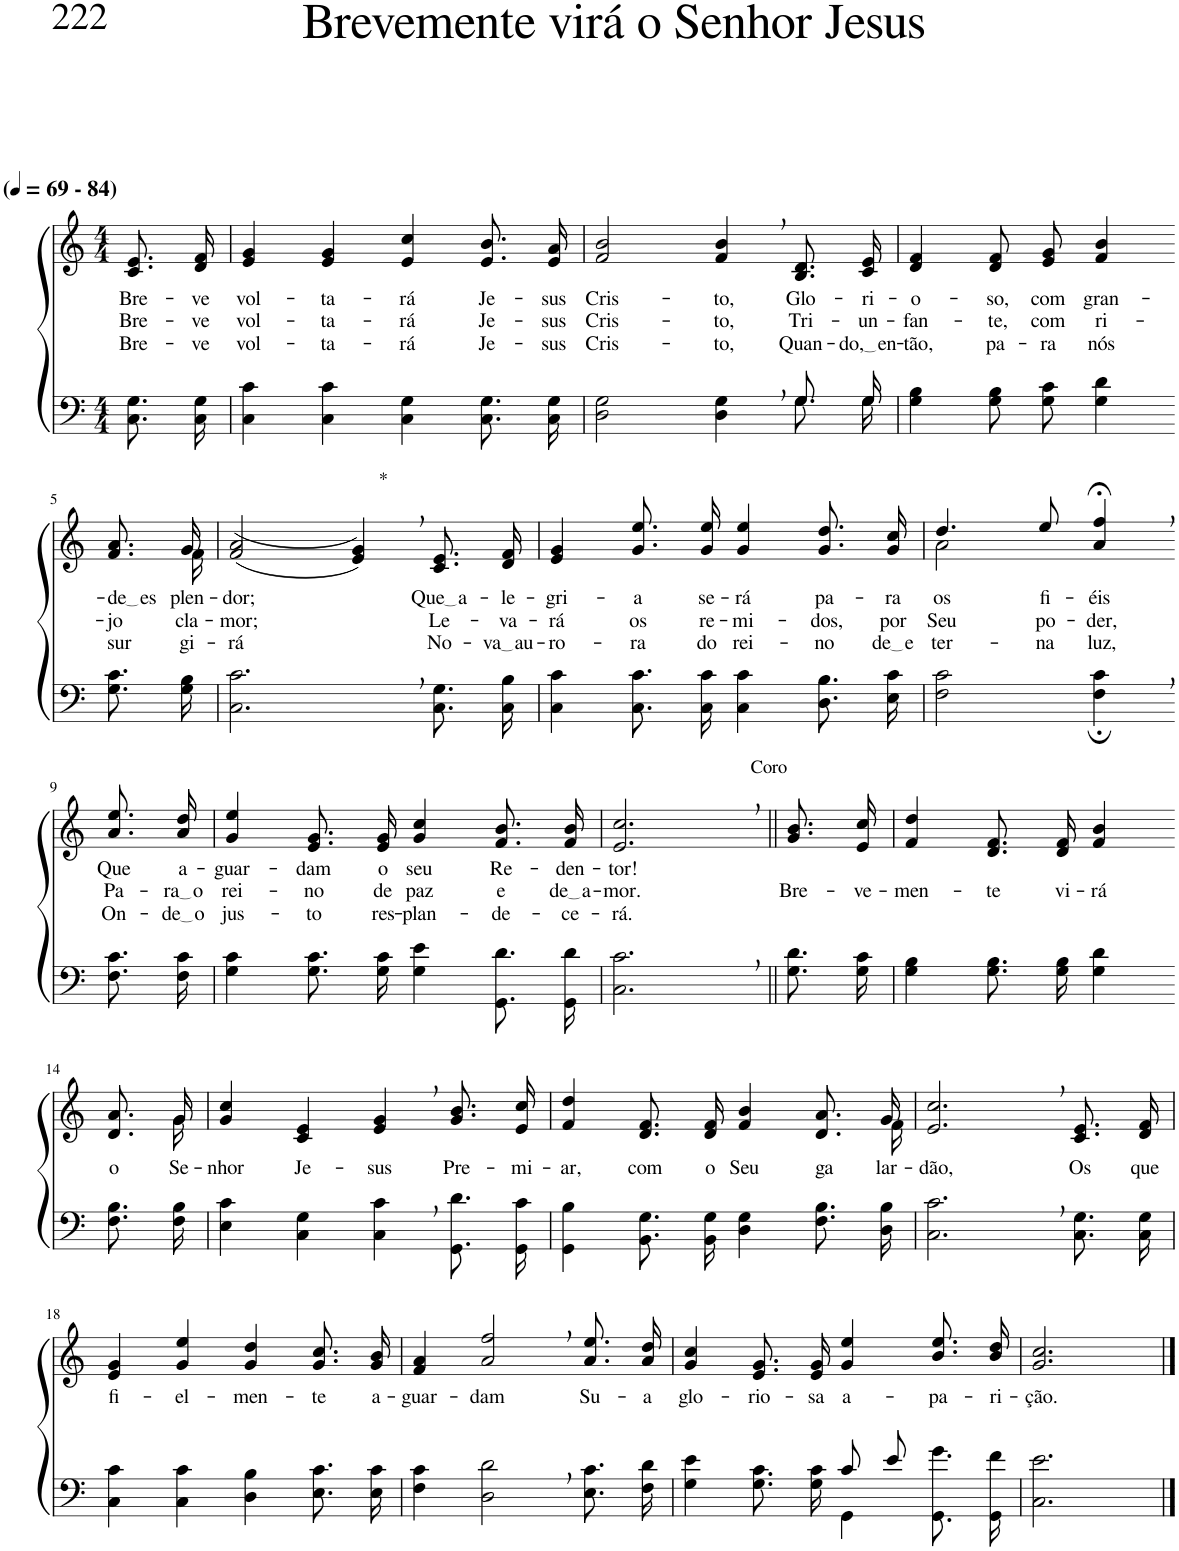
**kern	**kern	**text	**text	**text
*part2	*part1	*part1	*part1	*part1
*staff2	*staff1	*staff1	*staff1	*staff1
*I"Parte III e IV	*I"Parte I e II	*	*	*
*clefF4	*clefG2	*	*	*
*Trd1c2	*Trd1c2	*	*	*
*k[]	*k[]	*	*	*
*M4/4	*M4/4	*	*	*
*MM69	*MM69	*	*	*
=1	=1	=1	=1	=1
!	!LO:TX:a:B:t=(	!	!	!
!	!LO:TX:a:B:t=- 84)	!	!	!
!	!	!LO:LY:b	!LO:LY:b	!LO:LY:b
8.C\ 8.G\L	8.c/ 8.e/L	Bre-	Bre-	Bre-
!	!	!LO:LY:b	!LO:LY:b	!LO:LY:b
16C\ 16G\Jk	16d/ 16f/Jk	-ve	-ve	-ve
=2	=2	=2	=2	=2
!	!	!LO:LY:b	!LO:LY:b	!LO:LY:b
4C\ 4c\	4e/ 4g/	vol-	vol-	vol-
!	!	!LO:LY:b	!LO:LY:b	!LO:LY:b
4C\ 4c\	4e/ 4g/	-ta-	-ta-	-ta-
!	!	!LO:LY:b	!LO:LY:b	!LO:LY:b
4C\ 4G\	4e/ 4cc/	-rá	-rá	-rá
!	!	!LO:LY:b	!LO:LY:b	!LO:LY:b
8.C\ 8.G\L	8.e/ 8.b/L	Je-	Je-	Je-
!	!	!LO:LY:b	!LO:LY:b	!LO:LY:b
16C\ 16G\Jk	16e/ 16a/Jk	-sus	-sus	-sus
=3	=3	=3	=3	=3
*^	*	*	*	*
!	!	!	!LO:LY:b	!LO:LY:b	!LO:LY:b
2.ryy	2D\ 2G\	2f/ 2b/	Cris-	Cris-	Cris-
!	!	!	!LO:LY:b	!LO:LY:b	!LO:LY:b
.	4D\ 4G\	4f/, 4b/,	-to,	-to,	-to,
!	!	!	!LO:LY:b	!LO:LY:b	!LO:LY:b
8.G/L	8.G\L	8.B/ 8.d/L	Glo-	Tri-	Quan-
!	!	!	!LO:LY:b	!LO:LY:b	!LO:LY:b
16G/Jk	16G\Jk	16c/ 16e/Jk	-ri-	-un-	do, en
=4	=4	=4	=4	=4	=4
!	!	!	!LO:LY:b	!LO:LY:b	!LO:LY:b
*v	*v	*	*	*	*
4G\ 4B\	4d/ 4f/	-o-	-fan-	-tão,
!	!	!LO:LY:b	!LO:LY:b	!LO:LY:b
8G\ 8B\L	8d/ 8f/L	-so,	-te,	pa-
!	!	!LO:LY:b	!LO:LY:b	!LO:LY:b
8G\ 8c\J	8e/ 8g/J	com	com	-ra
!	!	!LO:LY:b	!LO:LY:b	!LO:LY:b
4G\ 4d\	4f/ 4b/	gran-	ri-	nós
!!LO:LB:g=z
=5-	=5-	=5-	=5-	=5-
!	!	!LO:LY:b	!LO:LY:b	!LO:LY:b
*	*^	*	*	*
8.G\ 8.c\L	8.f/ 8.a/L	8.ryy	de es	-jo	sur-
!	!	!	!LO:LY:b	!LO:LY:b	!LO:LY:b
16G\ 16B\Jk	16g/Jk	16f\	-plen-	cla-	-gi-
=6	=6	=6	=6	=6	=6
!	!	!	!LO:LY:b	!LO:LY:b	!LO:LY:b
*	*v	*v	*	*	*
2.C\, 2.c\,	((2f/ 2a/	-dor;	-mor;	-rá
!	!LO:TX:a:t=*	!	!	!
.	4e/, 4g/,))	.	.	.
!	!	!LO:LY:b	!LO:LY:b	!LO:LY:b
8.C\ 8.G\L	8.c/ 8.e/L	Que a	Le-	No-
!	!	!LO:LY:b	!LO:LY:b	!LO:LY:b
16C\ 16B\Jk	16d/ 16f/Jk	-le-	-va-	va au
=7	=7	=7	=7	=7
!	!	!LO:LY:b	!LO:LY:b	!LO:LY:b
4C\ 4c\	4e/ 4g/	-gri-	-rá	-ro-
!	!	!LO:LY:b	!LO:LY:b	!LO:LY:b
8.C\ 8.c\L	8.g\ 8.ee\L	-a	os	-ra
!	!	!LO:LY:b	!LO:LY:b	!LO:LY:b
16C\ 16c\Jk	16g\ 16ee\Jk	se-	re-	do
!	!	!LO:LY:b	!LO:LY:b	!LO:LY:b
4C\ 4c\	4g/ 4ee/	-rá	-mi-	rei-
!	!	!LO:LY:b	!LO:LY:b	!LO:LY:b
8.D\ 8.B\L	8.g/ 8.dd/L	pa-	-dos,	-no
!	!	!LO:LY:b	!LO:LY:b	!LO:LY:b
16E\ 16c\Jk	16g/ 16cc/Jk	-ra	por	de e
=8	=8	=8	=8	=8
*	*^	*	*	*
!	!	!	!LO:LY:b	!LO:LY:b	!LO:LY:b
2F\ 2c\	4.dd/	2a\	-os	Seu	-ter-
!	!	!	!LO:LY:b	!LO:LY:b	!LO:LY:b
.	8ee/	.	fi-	po-	-na
!	!	!	!LO:LY:b	!LO:LY:b	!LO:LY:b
4F\;, 4c\;,	4a/;<, 4ff/;<,	4ryy	-éis	-der,	luz,
!!LO:LB:g=z
=9-	=9-	=9-	=9-	=9-	=9-
!	!	!	!LO:LY:b	!LO:LY:b	!LO:LY:b
*	*v	*v	*	*	*
8.F\ 8.c\L	8.a\ 8.ee\L	Que	Pa-	On-
!	!	!LO:LY:b	!LO:LY:b	!LO:LY:b
16F\ 16c\Jk	16a\ 16dd\Jk	a-	ra o	de o
=10	=10	=10	=10	=10
!	!	!LO:LY:b	!LO:LY:b	!LO:LY:b
4G\ 4c\	4g/ 4ee/	-guar-	rei-	jus-
!	!	!LO:LY:b	!LO:LY:b	!LO:LY:b
8.G\ 8.c\L	8.e/ 8.g/L	-dam	-no	-to
!	!	!LO:LY:b	!LO:LY:b	!LO:LY:b
16G\ 16c\Jk	16e/ 16g/Jk	o	de	res-
!	!	!LO:LY:b	!LO:LY:b	!LO:LY:b
4G\ 4e\	4g/ 4cc/	seu	paz	-plan-
!	!	!LO:LY:b	!LO:LY:b	!LO:LY:b
8.GG\ 8.d\L	8.f/ 8.b/L	Re-	e	-de-
!	!	!LO:LY:b	!LO:LY:b	!LO:LY:b
16GG\ 16d\Jk	16f/ 16b/Jk	-den-	de a	-ce-
=11	=11	=11	=11	=11
!	!LO:TX:a:t=Coro	!	!	!
!	!	!LO:LY:b	!LO:LY:b	!LO:LY:b
2.C\, 2.c\,	2.e/, 2.cc/,	-tor!	-mor.	-rá.
=12||	=12||	=12||	=12||	=12||
!	!	!	!LO:LY:b	!
8.G\ 8.d\L	8.g/ 8.b/L	.	Bre-	.
!	!	!	!LO:LY:b	!
16G\ 16c\Jk	16e/ 16cc/Jk	.	-ve-	.
=13	=13	=13	=13	=13
!	!	!	!LO:LY:b	!
4G\ 4B\	4f/ 4dd/	.	-men-	.
!	!	!	!LO:LY:b	!
8.G\ 8.B\L	8.d/ 8.f/L	.	-te	.
!	!	!	!LO:LY:b	!
16G\ 16B\Jk	16d/ 16f/Jk	.	vi-	.
!	!	!	!LO:LY:b	!
4G\ 4d\	4f/ 4b/	.	-rá	.
!!LO:LB:g=z
=14-	=14-	=14-	=14-	=14-
*	*^	*	*	*
!	!	!	!LO:LY:b	!	!
8.F\ 8.B\L	8.ryy	8.d/ 8.a/L	o	.	.
!	!	!	!LO:LY:b	!	!
16F\ 16B\Jk	16g\	16g/Jk	Se-	.	.
=15	=15	=15	=15	=15	=15
!	!	!	!LO:LY:b	!	!
*	*v	*v	*	*	*
4E\ 4c\	4g/ 4cc/	-nhor	.	.
!	!	!LO:LY:b	!	!
4C\ 4G\	4c/ 4e/	Je-	.	.
!	!	!LO:LY:b	!	!
4C\, 4c\,	4e/, 4g/,	-sus	.	.
!	!	!LO:LY:b	!	!
8.GG\ 8.d\L	8.g/ 8.b/L	Pre-	.	.
!	!	!LO:LY:b	!	!
16GG\ 16c\Jk	16e/ 16cc/Jk	-mi-	.	.
=16	=16	=16	=16	=16
!	!	!LO:LY:b	!	!
*	*^	*	*	*
4GG\ 4B\	4f/ 4dd/	2...ryy	-ar,	.	.
!	!	!	!LO:LY:b	!	!
8.BB\ 8.G\L	8.d/ 8.f/L	.	com	.	.
!	!	!	!LO:LY:b	!	!
16BB\ 16G\Jk	16d/ 16f/Jk	.	o	.	.
!	!	!	!LO:LY:b	!	!
4D\ 4G\	4f/ 4b/	.	Seu	.	.
!	!	!	!LO:LY:b	!	!
8.F\ 8.B\L	8.d/ 8.a/L	.	ga-	.	.
!	!	!	!LO:LY:b	!	!
16D\ 16B\Jk	16g/Jk	16f\	-lar-	.	.
=17	=17	=17	=17	=17	=17
!	!	!	!LO:LY:b	!	!
*	*v	*v	*	*	*
2.C\, 2.c\,	2.e/, 2.cc/,	-dão,	.	.
!	!	!LO:LY:b	!	!
8.C\ 8.G\L	8.c/ 8.e/L	Os	.	.
!	!	!LO:LY:b	!	!
16C\ 16G\Jk	16d/ 16f/Jk	que	.	.
!!LO:LB:g=z
=18	=18	=18	=18	=18
!	!	!LO:LY:b	!	!
4C\ 4c\	4e/ 4g/	fi-	.	.
!	!	!LO:LY:b	!	!
4C\ 4c\	4g/ 4ee/	-el-	.	.
!	!	!LO:LY:b	!	!
4D\ 4B\	4g/ 4dd/	-men-	.	.
!	!	!LO:LY:b	!	!
8.E\ 8.c\L	8.g/ 8.cc/L	-te	.	.
!	!	!LO:LY:b	!	!
16E\ 16c\Jk	16g/ 16b/Jk	a-	.	.
=19	=19	=19	=19	=19
!	!	!LO:LY:b	!	!
4F\ 4c\	4f/ 4a/	-guar-	.	.
!	!	!LO:LY:b	!	!
2D\, 2d\,	2a/, 2ff/,	-dam	.	.
!	!	!LO:LY:b	!	!
8.E\ 8.c\L	8.a\ 8.ee\L	Su-	.	.
!	!	!LO:LY:b	!	!
16F\ 16d\Jk	16a\ 16dd\Jk	-a	.	.
=20	=20	=20	=20	=20
*^	*	*	*	*
!	!	!	!LO:LY:b	!	!
2ryy	4G\ 4e\	4g/ 4cc/	glo-	.	.
!	!	!	!LO:LY:b	!	!
.	8.G\ 8.c\L	8.e/ 8.g/L	-rio-	.	.
!	!	!	!LO:LY:b	!	!
.	16G\ 16c\Jk	16e/ 16g/Jk	-sa	.	.
!	!	!	!LO:LY:b	!	!
8c/L	4GG\	4g/ 4ee/	a-	.	.
8e/J	.	.	.	.	.
!	!	!	!LO:LY:b	!	!
4ryy	8.GG\ 8.g\L	8.b\ 8.ee\L	-pa-	.	.
!	!	!	!LO:LY:b	!	!
.	16GG\ 16f\Jk	16b\ 16dd\Jk	-ri-	.	.
=21	=21	=21	=21	=21	=21
!	!	!	!LO:LY:b	!	!
*v	*v	*	*	*	*
2.C\ 2.e\	2.g/ 2.cc/	-ção.	.	.
==	==	==	==	==
*-	*-	*-	*-	*-
